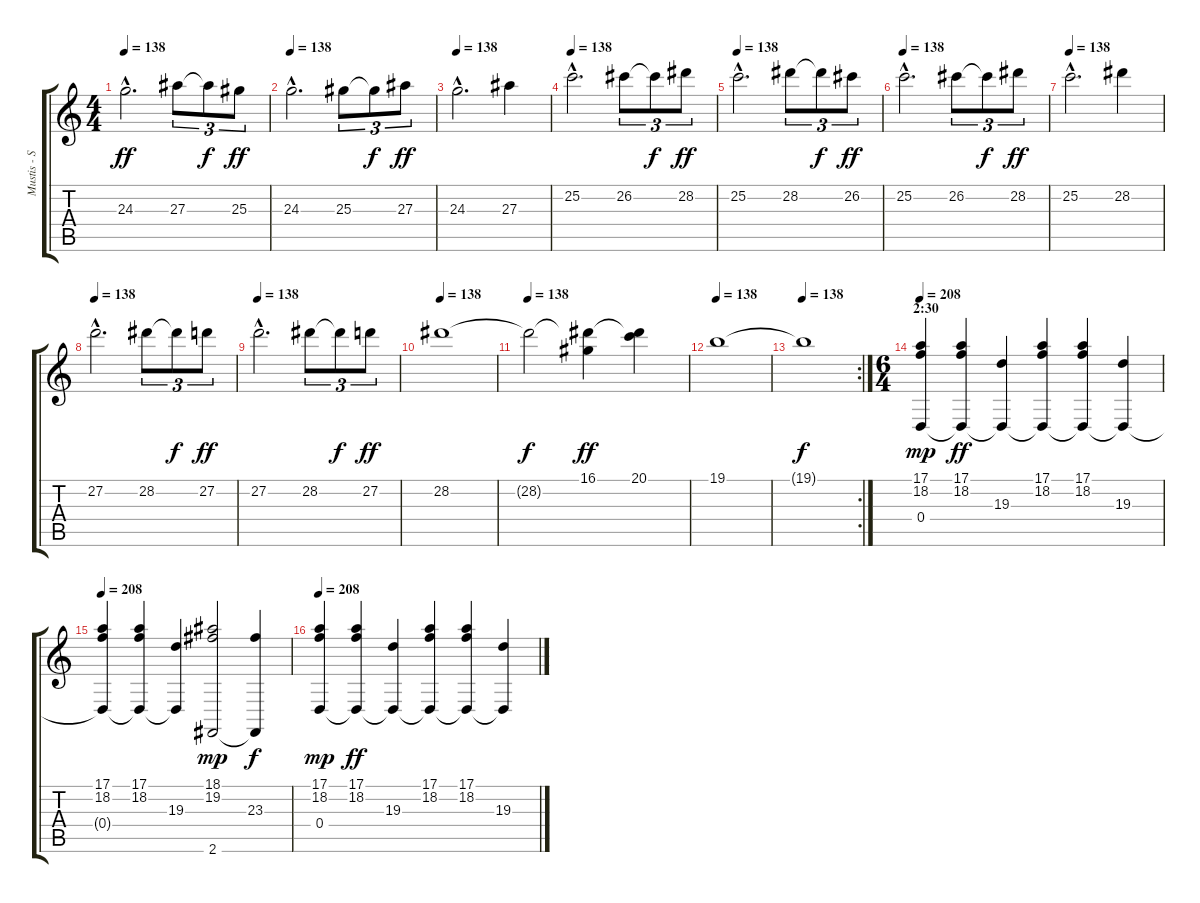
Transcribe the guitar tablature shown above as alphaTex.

\track ("Mustis - String Ensemble" "Mustis - S") {instrument stringensemble1}
\staff {score tabs}
\tuning (E4 B3 G3 D3 A2 E2) {hide}
\ts (4 4)
\tempo 138
\clef g2
\ks c
24.3{hac}.2{d dy ff} 27.3.8{tu (3 2)} 27.3{t}.8{tu (3 2) dy f} 25.3.8{tu (3 2) dy ff} |
\tempo 138
24.3{hac}.2{d} 25.3.8{tu (3 2)} 25.3{t}.8{tu (3 2) dy f} 27.3.8{tu (3 2) dy ff} |
\tempo 138
24.3{hac}.2{d} 27.3.4 |
\tempo 138
25.2{hac}.2{d} 26.2.8{tu (3 2)} 26.2{t}.8{tu (3 2) dy f} 28.2.8{tu (3 2) dy ff} |
\tempo 138
25.2{hac}.2{d} 28.2.8{tu (3 2)} 28.2{t}.8{tu (3 2) dy f} 26.2.8{tu (3 2) dy ff} |
\tempo 138
25.2{hac}.2{d} 26.2.8{tu (3 2)} 26.2{t}.8{tu (3 2) dy f} 28.2.8{tu (3 2) dy ff} |
\tempo 138
25.2{hac}.2{d} 28.2.4 |
\tempo 138
27.2{hac}.2{d} 28.2.8{tu (3 2)} 28.2{t}.8{tu (3 2) dy f} 27.2.8{tu (3 2) dy ff} |
\tempo 138
27.2{hac}.2{d} 28.2.8{tu (3 2)} 28.2{t}.8{tu (3 2) dy f} 27.2.8{tu (3 2) dy ff} |
\tempo 138
28.2.1 |
\tempo 138
28.2{t}.2{dy f} (16.1 28.2{t}).4{dy ff} (20.1 28.2{t}).4 |
\tempo 138
19.1.1 |
\rc 2
\tempo 138
19.1{t}.1{dy f} |
\ts (6 4)
\section ("" "2:30")
\tempo 208
(17.1 18.2 0.4).4{dy mp} (17.1 18.2 0.4{t}).4{dy ff} (19.3 0.4{t}).4 (17.1 18.2 0.4{t}).4 (17.1 18.2 0.4{t}).4 (19.3 0.4{t}).4 |
\tempo 208
(17.1 18.2 0.4{t}).4 (17.1 18.2 0.4{t}).4 (19.3 0.4{t}).4 (18.1 19.2 2.6).2{dy mp} (23.3 2.6{t}).4{dy f} |
\tempo 208
(17.1 18.2 0.4).4{dy mp} (17.1 18.2 0.4{t}).4{dy ff} (19.3 0.4{t}).4 (17.1 18.2 0.4{t}).4 (17.1 18.2 0.4{t}).4 (19.3 0.4{t}).4
